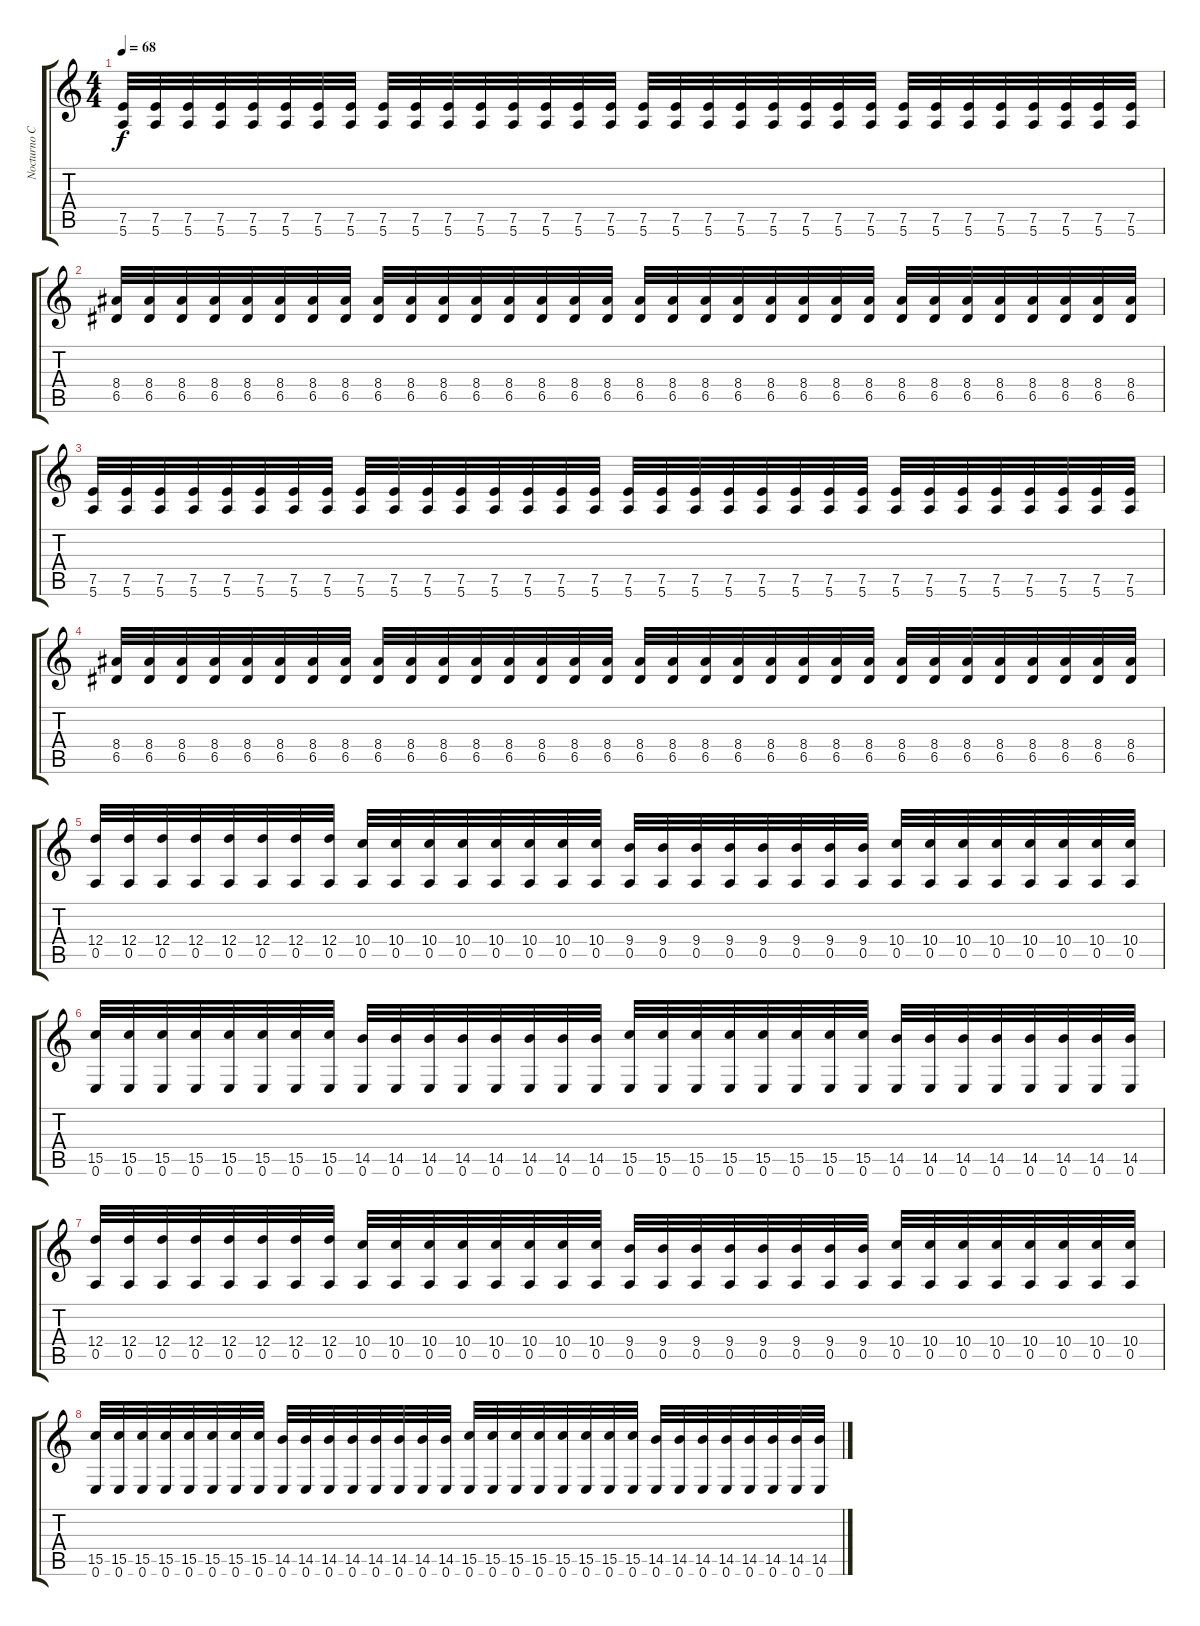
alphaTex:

\track ("Nocturno Culto" "Nocturno C") {instrument distortionguitar}
\staff {score tabs}
\tuning (E4 B3 G3 D3 A2 E2) {hide}
\ts (4 4)
\tempo 68
\clef g2
\ks c
(7.5 5.6).32{dy f} (7.5 5.6).32 (7.5 5.6).32 (7.5 5.6).32 (7.5 5.6).32 (7.5 5.6).32 (7.5 5.6).32 (7.5 5.6).32 (7.5 5.6).32 (7.5 5.6).32 (7.5 5.6).32 (7.5 5.6).32 (7.5 5.6).32 (7.5 5.6).32 (7.5 5.6).32 (7.5 5.6).32 (7.5 5.6).32 (7.5 5.6).32 (7.5 5.6).32 (7.5 5.6).32 (7.5 5.6).32 (7.5 5.6).32 (7.5 5.6).32 (7.5 5.6).32 (7.5 5.6).32 (7.5 5.6).32 (7.5 5.6).32 (7.5 5.6).32 (7.5 5.6).32 (7.5 5.6).32 (7.5 5.6).32 (7.5 5.6).32 |
(8.4 6.5).32 (8.4 6.5).32 (8.4 6.5).32 (8.4 6.5).32 (8.4 6.5).32 (8.4 6.5).32 (8.4 6.5).32 (8.4 6.5).32 (8.4 6.5).32 (8.4 6.5).32 (8.4 6.5).32 (8.4 6.5).32 (8.4 6.5).32 (8.4 6.5).32 (8.4 6.5).32 (8.4 6.5).32 (8.4 6.5).32 (8.4 6.5).32 (8.4 6.5).32 (8.4 6.5).32 (8.4 6.5).32 (8.4 6.5).32 (8.4 6.5).32 (8.4 6.5).32 (8.4 6.5).32 (8.4 6.5).32 (8.4 6.5).32 (8.4 6.5).32 (8.4 6.5).32 (8.4 6.5).32 (8.4 6.5).32 (8.4 6.5).32 |
(7.5 5.6).32 (7.5 5.6).32 (7.5 5.6).32 (7.5 5.6).32 (7.5 5.6).32 (7.5 5.6).32 (7.5 5.6).32 (7.5 5.6).32 (7.5 5.6).32 (7.5 5.6).32 (7.5 5.6).32 (7.5 5.6).32 (7.5 5.6).32 (7.5 5.6).32 (7.5 5.6).32 (7.5 5.6).32 (7.5 5.6).32 (7.5 5.6).32 (7.5 5.6).32 (7.5 5.6).32 (7.5 5.6).32 (7.5 5.6).32 (7.5 5.6).32 (7.5 5.6).32 (7.5 5.6).32 (7.5 5.6).32 (7.5 5.6).32 (7.5 5.6).32 (7.5 5.6).32 (7.5 5.6).32 (7.5 5.6).32 (7.5 5.6).32 |
(8.4 6.5).32 (8.4 6.5).32 (8.4 6.5).32 (8.4 6.5).32 (8.4 6.5).32 (8.4 6.5).32 (8.4 6.5).32 (8.4 6.5).32 (8.4 6.5).32 (8.4 6.5).32 (8.4 6.5).32 (8.4 6.5).32 (8.4 6.5).32 (8.4 6.5).32 (8.4 6.5).32 (8.4 6.5).32 (8.4 6.5).32 (8.4 6.5).32 (8.4 6.5).32 (8.4 6.5).32 (8.4 6.5).32 (8.4 6.5).32 (8.4 6.5).32 (8.4 6.5).32 (8.4 6.5).32 (8.4 6.5).32 (8.4 6.5).32 (8.4 6.5).32 (8.4 6.5).32 (8.4 6.5).32 (8.4 6.5).32 (8.4 6.5).32 |
(12.4 0.5).32 (12.4 0.5).32 (12.4 0.5).32 (12.4 0.5).32 (12.4 0.5).32 (12.4 0.5).32 (12.4 0.5).32 (12.4 0.5).32 (10.4 0.5).32 (10.4 0.5).32 (10.4 0.5).32 (10.4 0.5).32 (10.4 0.5).32 (10.4 0.5).32 (10.4 0.5).32 (10.4 0.5).32 (9.4 0.5).32 (9.4 0.5).32 (9.4 0.5).32 (9.4 0.5).32 (9.4 0.5).32 (9.4 0.5).32 (9.4 0.5).32 (9.4 0.5).32 (10.4 0.5).32 (10.4 0.5).32 (10.4 0.5).32 (10.4 0.5).32 (10.4 0.5).32 (10.4 0.5).32 (10.4 0.5).32 (10.4 0.5).32 |
(15.5 0.6).32 (15.5 0.6).32 (15.5 0.6).32 (15.5 0.6).32 (15.5 0.6).32 (15.5 0.6).32 (15.5 0.6).32 (15.5 0.6).32 (14.5 0.6).32 (14.5 0.6).32 (14.5 0.6).32 (14.5 0.6).32 (14.5 0.6).32 (14.5 0.6).32 (14.5 0.6).32 (14.5 0.6).32 (15.5 0.6).32 (15.5 0.6).32 (15.5 0.6).32 (15.5 0.6).32 (15.5 0.6).32 (15.5 0.6).32 (15.5 0.6).32 (15.5 0.6).32 (14.5 0.6).32 (14.5 0.6).32 (14.5 0.6).32 (14.5 0.6).32 (14.5 0.6).32 (14.5 0.6).32 (14.5 0.6).32 (14.5 0.6).32 |
(12.4 0.5).32 (12.4 0.5).32 (12.4 0.5).32 (12.4 0.5).32 (12.4 0.5).32 (12.4 0.5).32 (12.4 0.5).32 (12.4 0.5).32 (10.4 0.5).32 (10.4 0.5).32 (10.4 0.5).32 (10.4 0.5).32 (10.4 0.5).32 (10.4 0.5).32 (10.4 0.5).32 (10.4 0.5).32 (9.4 0.5).32 (9.4 0.5).32 (9.4 0.5).32 (9.4 0.5).32 (9.4 0.5).32 (9.4 0.5).32 (9.4 0.5).32 (9.4 0.5).32 (10.4 0.5).32 (10.4 0.5).32 (10.4 0.5).32 (10.4 0.5).32 (10.4 0.5).32 (10.4 0.5).32 (10.4 0.5).32 (10.4 0.5).32 |
(15.5 0.6).32 (15.5 0.6).32 (15.5 0.6).32 (15.5 0.6).32 (15.5 0.6).32 (15.5 0.6).32 (15.5 0.6).32 (15.5 0.6).32 (14.5 0.6).32 (14.5 0.6).32 (14.5 0.6).32 (14.5 0.6).32 (14.5 0.6).32 (14.5 0.6).32 (14.5 0.6).32 (14.5 0.6).32 (15.5 0.6).32 (15.5 0.6).32 (15.5 0.6).32 (15.5 0.6).32 (15.5 0.6).32 (15.5 0.6).32 (15.5 0.6).32 (15.5 0.6).32 (14.5 0.6).32 (14.5 0.6).32 (14.5 0.6).32 (14.5 0.6).32 (14.5 0.6).32 (14.5 0.6).32 (14.5 0.6).32 (14.5 0.6).32
